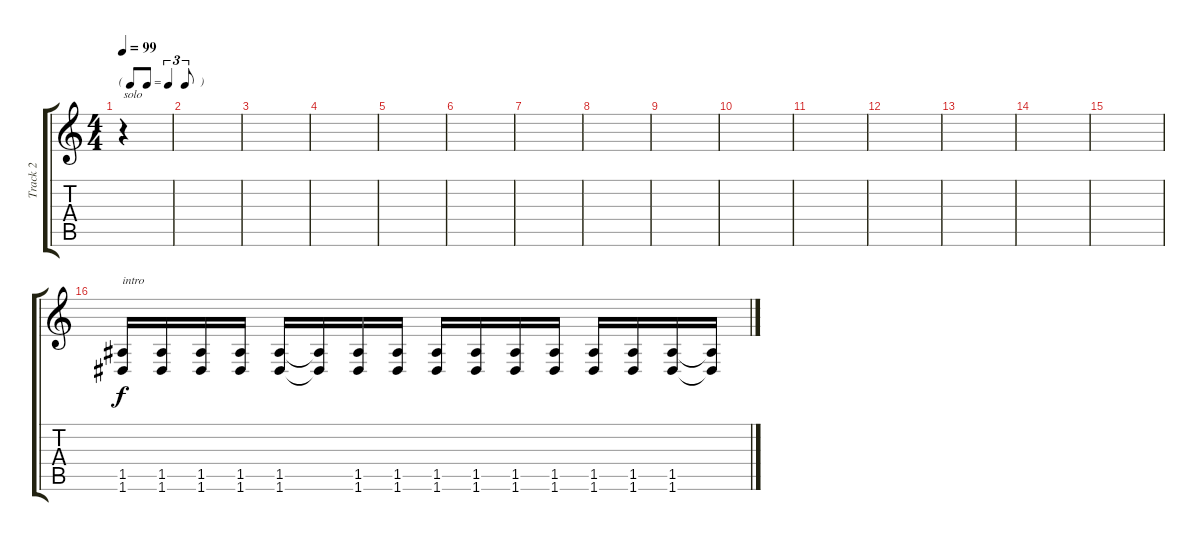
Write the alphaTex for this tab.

\track ("Track 2" "Track 2") {instrument distortionguitar}
\staff {score tabs}
\tuning (E4 B3 G3 D3 A2 D2) {hide}
\ts (4 4)
\tf triplet8th
\tempo 99
\clef g2
\ks c
r.4{txt "solo" dy f instrument distortionguitar} |
|
|
|
|
|
|
|
|
|
|
|
|
|
|
(1.5 1.6).16{txt "intro" instrument electricguitarmuted} (1.5 1.6).16 (1.5 1.6).16 (1.5 1.6).16 (1.5 1.6).16{instrument distortionguitar} (1.5{t} 1.6{t}).16 (1.5 1.6).16 (1.5 1.6).16 (1.5 1.6).16{instrument electricguitarmuted} (1.5 1.6).16 (1.5 1.6).16 (1.5 1.6).16 (1.5 1.6).16 (1.5 1.6).16 (1.5 1.6).16{instrument distortionguitar} (1.5{t} 1.6{t}).16
